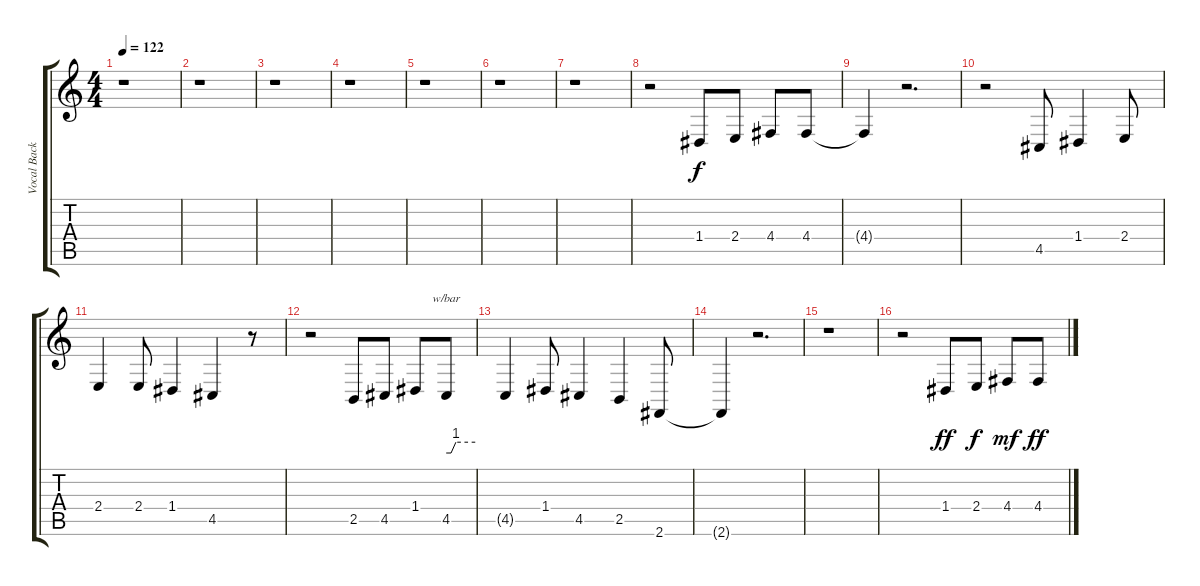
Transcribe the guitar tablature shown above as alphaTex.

\track ("Vocal Backup" "Vocal Back") {instrument frenchhorn}
\staff {score tabs}
\tuning (E4 B3 G3 D3 A2 E2) {hide}
\ts (4 4)
\tempo 122
\clef g2
\ks c
r.1{dy f instrument frenchhorn} |
r.1 |
r.1 |
r.1 |
r.1 |
r.1 |
r.1 |
r.2 1.4.8 2.4.8 4.4.8 4.4.8 |
4.4{t}.4 r.2{d} |
r.2 4.5.8 1.4.4 2.4.8 |
2.4.4 2.4.8 1.4.4 4.5.4 r.8 |
r.2 2.5.8 4.5.8 1.4.8 4.5.8{tbe (custom default 0 0 10 0 20 4 60 4)} |
4.5{t}.4 1.4.8 4.5.4 2.5.4 2.6.8 |
2.6{t}.4 r.2{d} |
r.1 |
r.2 1.4.8{dy ff} 2.4.8{dy f} 4.4.8{dy mf} 4.4.8{dy ff}
